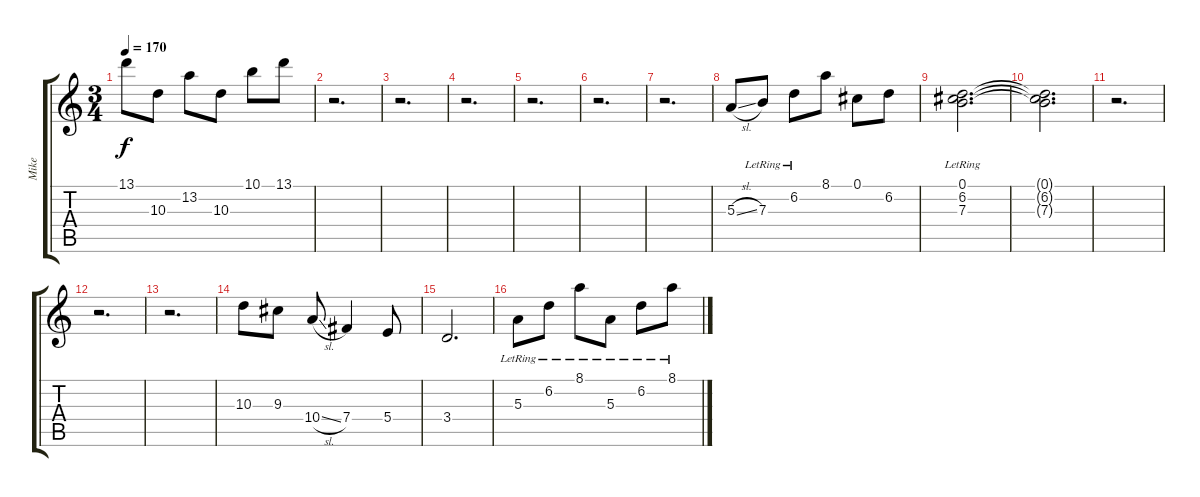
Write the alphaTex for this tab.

\track ("Mike" "Mike") {instrument distortionguitar}
\staff {score tabs}
\tuning (Db4 Ab3 E3 B2 Gb2 B1) {hide}
\ts (3 4)
\tempo 170
\clef g2
\ks c
13.1.8{dy f} 10.3.8 13.2.8 10.3.8 10.1.8 13.1.8 |
r.2{d instrument acousticguitarnylon} |
r.2{d} |
r.2{d} |
r.2{d} |
r.2{d} |
r.2{d} |
5.3{sl}.8 7.3{lr}.8 6.2{lr}.8 8.1.8 0.1.8 6.2.8 |
(0.1{lr} 6.2{lr} 7.3{lr}).2{d volume 13} |
(0.1{t} 6.2{t} 7.3{t}).2{d} |
r.2{d} |
r.2{d} |
r.2{d} |
10.3.8 9.3.8 10.4{sl}.8 7.4.4 5.4.8 |
3.4.2{d} |
5.3{lr}.8 6.2{lr}.8 8.1{lr}.8 5.3{lr}.8 6.2{lr}.8 8.1{lr}.8
